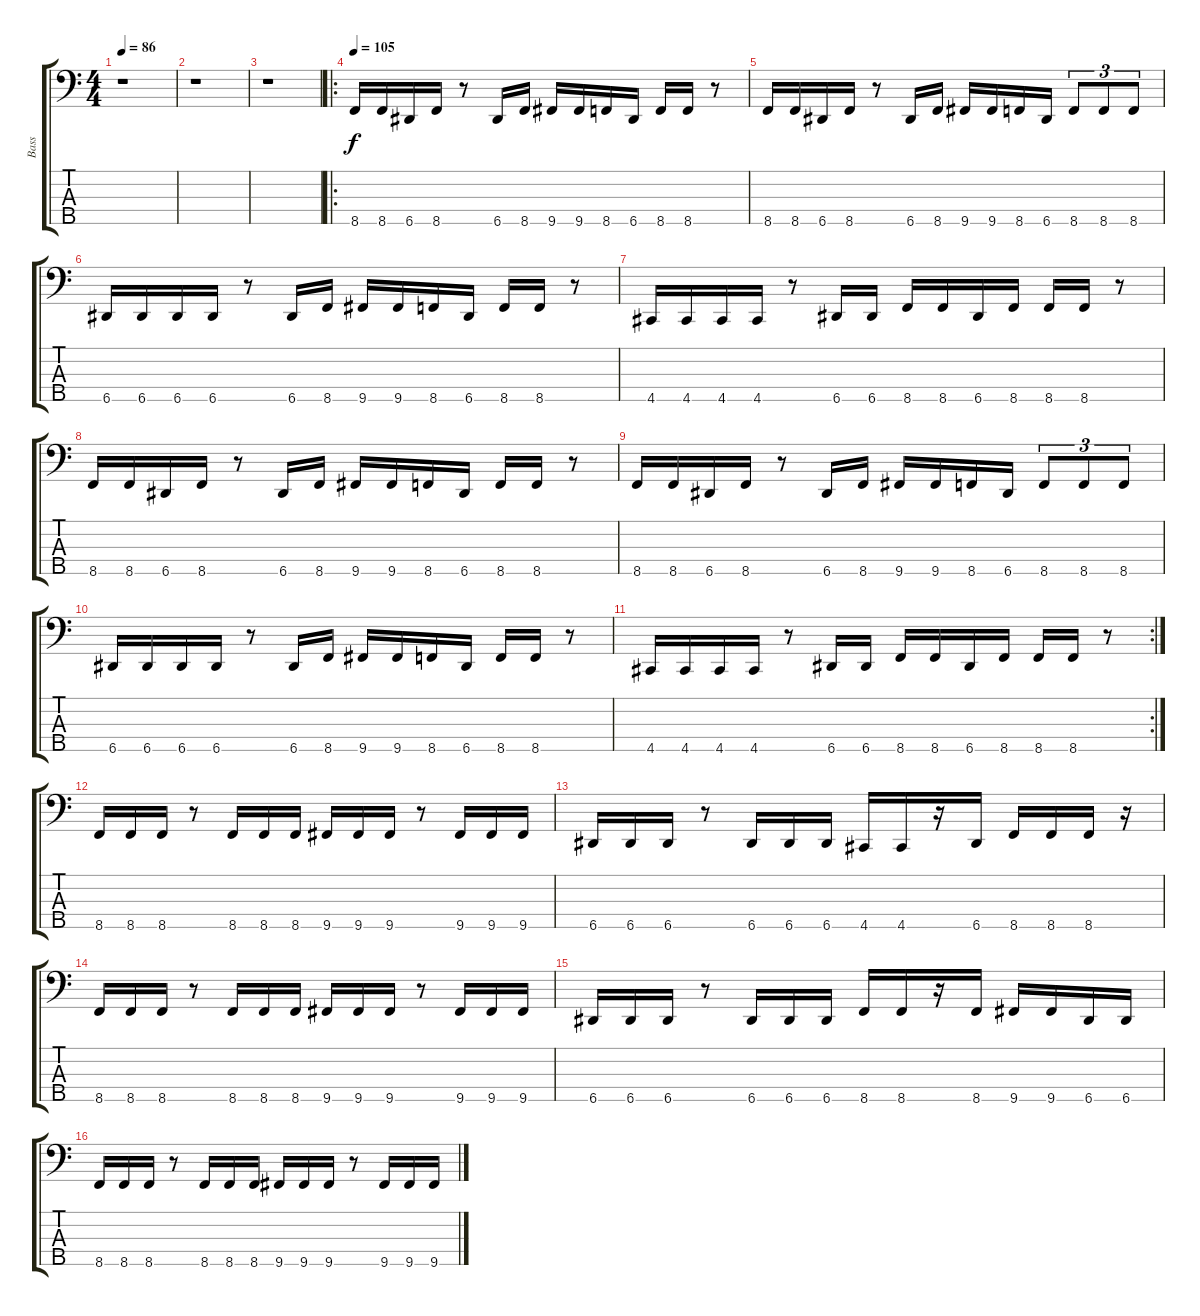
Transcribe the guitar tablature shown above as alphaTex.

\track ("Bass" "Bass") {instrument electricbasspick}
\staff {score tabs}
\tuning (F2 C2 G1 D1 A0) {hide}
\ts (4 4)
\tempo 86
\clef f4
\ks c
r.1{dy f} |
r.1 |
r.1 |
\ro
\tempo 105
8.5.16 8.5.16 6.5.16 8.5.16 r.8 6.5.16 8.5.16 9.5.16 9.5.16 8.5.16 6.5.16 8.5.16 8.5.16 r.8 |
8.5.16 8.5.16 6.5.16 8.5.16 r.8 6.5.16 8.5.16 9.5.16 9.5.16 8.5.16 6.5.16 8.5.8{tu (3 2)} 8.5.8{tu (3 2)} 8.5.8{tu (3 2)} |
6.5.16 6.5.16 6.5.16 6.5.16 r.8 6.5.16 8.5.16 9.5.16 9.5.16 8.5.16 6.5.16 8.5.16 8.5.16 r.8 |
4.5.16 4.5.16 4.5.16 4.5.16 r.8 6.5.16 6.5.16 8.5.16 8.5.16 6.5.16 8.5.16 8.5.16 8.5.16 r.8 |
8.5.16 8.5.16 6.5.16 8.5.16 r.8 6.5.16 8.5.16 9.5.16 9.5.16 8.5.16 6.5.16 8.5.16 8.5.16 r.8 |
8.5.16 8.5.16 6.5.16 8.5.16 r.8 6.5.16 8.5.16 9.5.16 9.5.16 8.5.16 6.5.16 8.5.8{tu (3 2)} 8.5.8{tu (3 2)} 8.5.8{tu (3 2)} |
6.5.16 6.5.16 6.5.16 6.5.16 r.8 6.5.16 8.5.16 9.5.16 9.5.16 8.5.16 6.5.16 8.5.16 8.5.16 r.8 |
\rc 2
4.5.16 4.5.16 4.5.16 4.5.16 r.8 6.5.16 6.5.16 8.5.16 8.5.16 6.5.16 8.5.16 8.5.16 8.5.16 r.8 |
8.5.16 8.5.16 8.5.16 r.8 8.5.16 8.5.16 8.5.16 9.5.16 9.5.16 9.5.16 r.8 9.5.16 9.5.16 9.5.16 |
6.5.16 6.5.16 6.5.16 r.8 6.5.16 6.5.16 6.5.16 4.5.16 4.5.16 r.16 6.5.16 8.5.16 8.5.16 8.5.16 r.16 |
8.5.16 8.5.16 8.5.16 r.8 8.5.16 8.5.16 8.5.16 9.5.16 9.5.16 9.5.16 r.8 9.5.16 9.5.16 9.5.16 |
6.5.16 6.5.16 6.5.16 r.8 6.5.16 6.5.16 6.5.16 8.5.16 8.5.16 r.16 8.5.16 9.5.16 9.5.16 6.5.16 6.5.16 |
8.5.16 8.5.16 8.5.16 r.8 8.5.16 8.5.16 8.5.16 9.5.16 9.5.16 9.5.16 r.8 9.5.16 9.5.16 9.5.16
